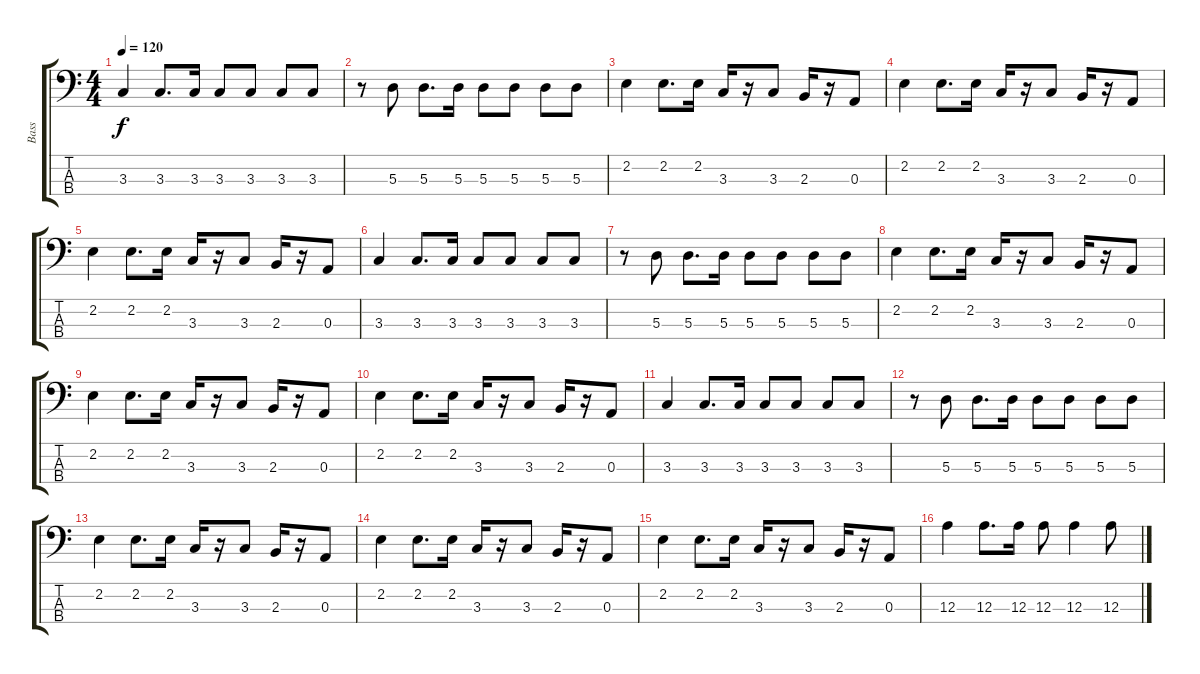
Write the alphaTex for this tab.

\track ("Bass" "Bass") {instrument electricbassfinger}
\staff {score tabs}
\tuning (G2 D2 A1 E1) {hide}
\ts (4 4)
\tempo 120
\clef f4
\ks c
3.3.4{dy f} 3.3.8{d} 3.3.16 3.3.8 3.3.8 3.3.8 3.3.8 |
r.8 5.3.8 5.3.8{d} 5.3.16 5.3.8 5.3.8 5.3.8 5.3.8 |
2.2.4 2.2.8{d} 2.2.16 3.3.16 r.16 3.3.8 2.3.16 r.16 0.3.8 |
2.2.4 2.2.8{d} 2.2.16 3.3.16 r.16 3.3.8 2.3.16 r.16 0.3.8 |
2.2.4 2.2.8{d} 2.2.16 3.3.16 r.16 3.3.8 2.3.16 r.16 0.3.8 |
3.3.4 3.3.8{d} 3.3.16 3.3.8 3.3.8 3.3.8 3.3.8 |
r.8 5.3.8 5.3.8{d} 5.3.16 5.3.8 5.3.8 5.3.8 5.3.8 |
2.2.4 2.2.8{d} 2.2.16 3.3.16 r.16 3.3.8 2.3.16 r.16 0.3.8 |
2.2.4 2.2.8{d} 2.2.16 3.3.16 r.16 3.3.8 2.3.16 r.16 0.3.8 |
2.2.4 2.2.8{d} 2.2.16 3.3.16 r.16 3.3.8 2.3.16 r.16 0.3.8 |
3.3.4 3.3.8{d} 3.3.16 3.3.8 3.3.8 3.3.8 3.3.8 |
r.8 5.3.8 5.3.8{d} 5.3.16 5.3.8 5.3.8 5.3.8 5.3.8 |
2.2.4 2.2.8{d} 2.2.16 3.3.16 r.16 3.3.8 2.3.16 r.16 0.3.8 |
2.2.4 2.2.8{d} 2.2.16 3.3.16 r.16 3.3.8 2.3.16 r.16 0.3.8 |
2.2.4 2.2.8{d} 2.2.16 3.3.16 r.16 3.3.8 2.3.16 r.16 0.3.8 |
12.3.4 12.3.8{d} 12.3.16 12.3.8 12.3.4 12.3.8
